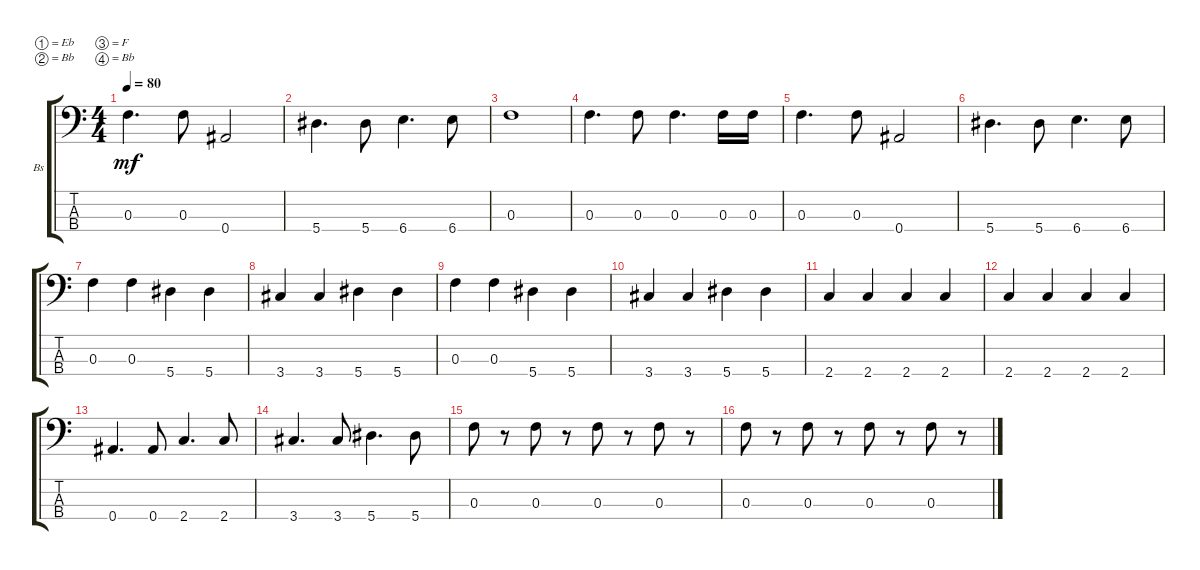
\bracketExtendMode groupsimilarinstruments
\firstSystemTrackNameOrientation horizontal
\otherSystemsTrackNameOrientation horizontal
\track ("Bass" "Bs") {instrument shamisen}
\staff {score tabs}
\tuning (Eb4 Bb3 F3 Bb2)
\ts (4 4)
\tempo 80
\clef f4
\scale
0.25
\ks c
0.3.4{d dy mf} 0.3.8 0.4.2 |
\scale
0.25 5.4.4{d} 5.4.8 6.4.4{d} 6.4.8 |
\scale
0.25 0.3.1 |
\scale
0.25 0.3.4{d} 0.3.8 0.3.4{d} 0.3.16 0.3.16 |
\scale
0.25 0.3.4{d} 0.3.8 0.4.2 |
\scale
0.25 5.4.4{d} 5.4.8 6.4.4{d} 6.4.8 |
\scale
0.25 0.3.4 0.3.4 5.4.4 5.4.4 |
\scale
0.25 3.4.4 3.4.4 5.4.4 5.4.4 |
\scale
0.25 0.3.4 0.3.4 5.4.4 5.4.4 |
\scale
0.25 3.4.4 3.4.4 5.4.4 5.4.4 |
\scale
0.25 2.4.4 2.4.4 2.4.4 2.4.4 |
\scale
0.25 2.4.4 2.4.4 2.4.4 2.4.4 |
\scale
0.25 0.4.4{d} 0.4.8 2.4.4{d} 2.4.8 |
\scale
0.25 3.4.4{d} 3.4.8 5.4.4{d} 5.4.8 |
\scale
0.25 0.3.8 r.8 0.3.8 r.8 0.3.8 r.8 0.3.8 r.8 |
\scale
0.25 0.3.8 r.8 0.3.8 r.8 0.3.8 r.8 0.3.8 r.8
